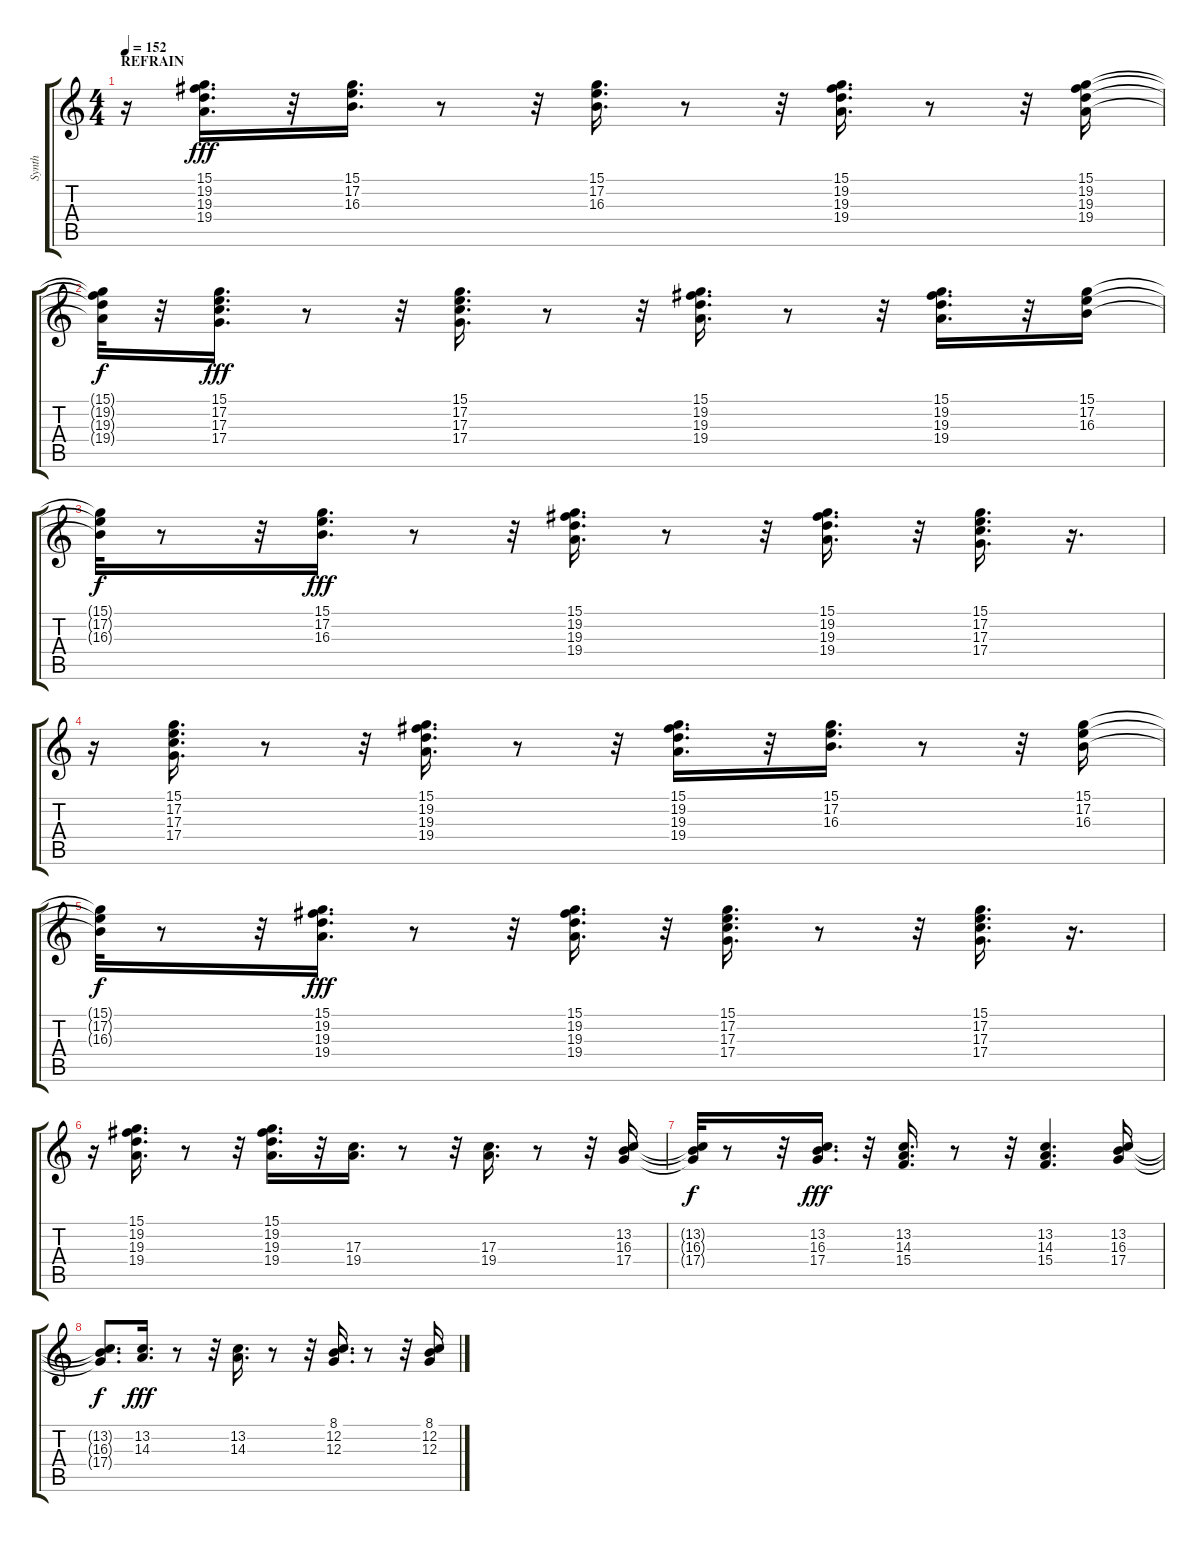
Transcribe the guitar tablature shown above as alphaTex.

\track ("Synth" "Synth") {instrument synthstrings1}
\staff {score tabs}
\tuning (E4 B3 G3 D3 A2 E2) {hide}
\ts (4 4)
\section ("" "REFRAIN")
\tempo 152
\clef g2
\ks c
r.16{dy fff} (15.1 19.2 19.3 19.4).16{d} r.32 (15.1 17.2 16.3).16{d} r.8 r.32 (15.1 17.2 16.3).16{d} r.8 r.32 (15.1 19.2 19.3 19.4).16{d} r.8 r.32 (15.1 19.2 19.3 19.4).16 |
(15.1{t} 19.2{t} 19.3{t} 19.4{t}).32{dy f} r.32 (15.1 17.2 17.3 17.4).16{d dy fff} r.8 r.32 (15.1 17.2 17.3 17.4).16{d} r.8 r.32 (15.1 19.2 19.3 19.4).16{d} r.8 r.32 (15.1 19.2 19.3 19.4).16{d} r.32 (15.1 17.2 16.3).16 |
(15.1{t} 17.2{t} 16.3{t}).32{dy f} r.8 r.32 (15.1 17.2 16.3).16{d dy fff} r.8 r.32 (15.1 19.2 19.3 19.4).16{d} r.8 r.32 (15.1 19.2 19.3 19.4).16{d} r.32 (15.1 17.2 17.3 17.4).16{d} r.16{d} |
r.16 (15.1 17.2 17.3 17.4).16{d} r.8 r.32 (15.1 19.2 19.3 19.4).16{d} r.8 r.32 (15.1 19.2 19.3 19.4).16{d} r.32 (15.1 17.2 16.3).16{d} r.8 r.32 (15.1 17.2 16.3).16 |
(15.1{t} 17.2{t} 16.3{t}).32{dy f} r.8 r.32 (15.1 19.2 19.3 19.4).16{d dy fff} r.8 r.32 (15.1 19.2 19.3 19.4).16{d} r.32 (15.1 17.2 17.3 17.4).16{d} r.8 r.32 (15.1 17.2 17.3 17.4).16{d} r.16{d} |
r.16 (15.1 19.2 19.3 19.4).16{d} r.8 r.32 (15.1 19.2 19.3 19.4).16{d} r.32 (17.3 19.4).16{d} r.8 r.32 (17.3 19.4).16{d} r.8 r.32 (13.2 16.3 17.4).16 |
(13.2{t} 16.3{t} 17.4{t}).32{dy f} r.8 r.32 (13.2 16.3 17.4).16{d dy fff} r.32 (13.2 14.3 15.4).16{d} r.8 r.32 (13.2 14.3 15.4).4{d} (13.2 16.3 17.4).16 |
(13.2{t} 16.3{t} 17.4{t}).8{d dy f} (13.2 14.3).16{d dy fff} r.8 r.32 (13.2 14.3).16{d} r.8 r.32 (8.1 12.2 12.3).16{d} r.8 r.32 (8.1 12.2 12.3).16
